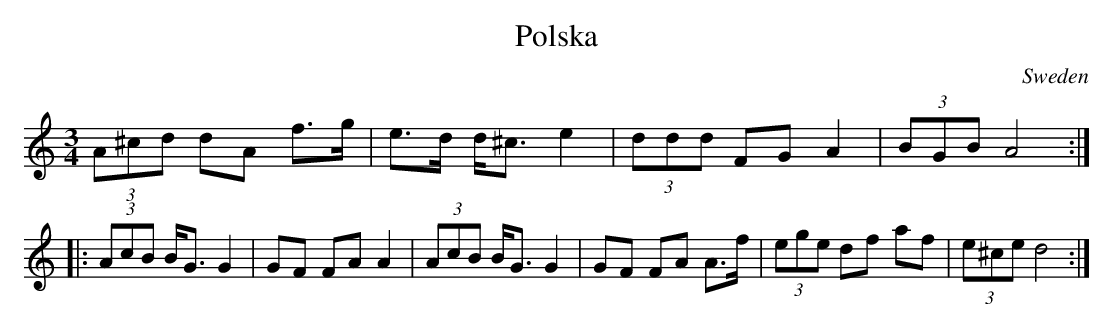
X:1
T:Polska
O:Sweden
M:3/4
K:Am
(3A^cd dA f>g|e>d d<^c e2|(3ddd FG A2|(3BGB A4:|
|:(3AcB B<G G2|GF FA A2|(3AcB B<G G2|GF FA A>f|\
(3ege df af|(3e^ce d4:|
